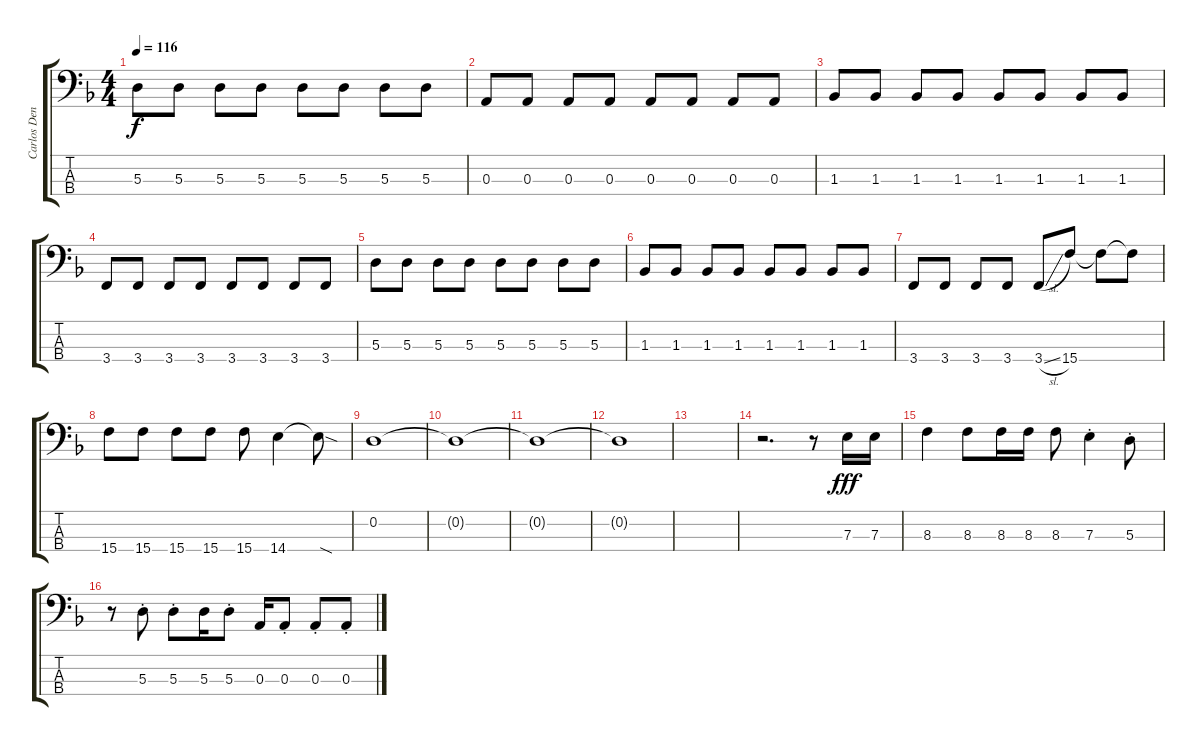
\track ("Carlos Dengler" "Carlos Den") {instrument electricbasspick}
\staff {score tabs}
\tuning (G2 D2 A1 D1) {hide}
\ts (4 4)
\tempo 116
\clef f4
\ks f
5.3.8{dy f} 5.3.8 5.3.8 5.3.8 5.3.8 5.3.8 5.3.8 5.3.8 |
0.3.8 0.3.8 0.3.8 0.3.8 0.3.8 0.3.8 0.3.8 0.3.8 |
1.3.8 1.3.8 1.3.8 1.3.8 1.3.8 1.3.8 1.3.8 1.3.8 |
3.4.8 3.4.8 3.4.8 3.4.8 3.4.8 3.4.8 3.4.8 3.4.8 |
5.3.8 5.3.8 5.3.8 5.3.8 5.3.8 5.3.8 5.3.8 5.3.8 |
1.3.8 1.3.8 1.3.8 1.3.8 1.3.8 1.3.8 1.3.8 1.3.8 |
3.4.8 3.4.8 3.4.8 3.4.8 3.4{sl}.8 15.4.8 15.4{t}.8 15.4{t}.8 |
15.4.8 15.4.8 15.4.8 15.4.8 15.4.8 14.4.4 14.4{sod t}.8 |
0.2.1 |
0.2{t}.1 |
0.2{t}.1 |
0.2{t}.1 |
|
r.2{d} r.8 7.3.16{dy fff} 7.3.16 |
8.3.4 8.3.8 8.3.16 8.3.16 8.3.8 7.3{st}.4 5.3{st}.8 |
r.8 5.3{st}.8 5.3{st}.8 5.3.16 5.3{st}.8 0.3.16 0.3{st}.8 0.3{st}.8 0.3{st}.8
